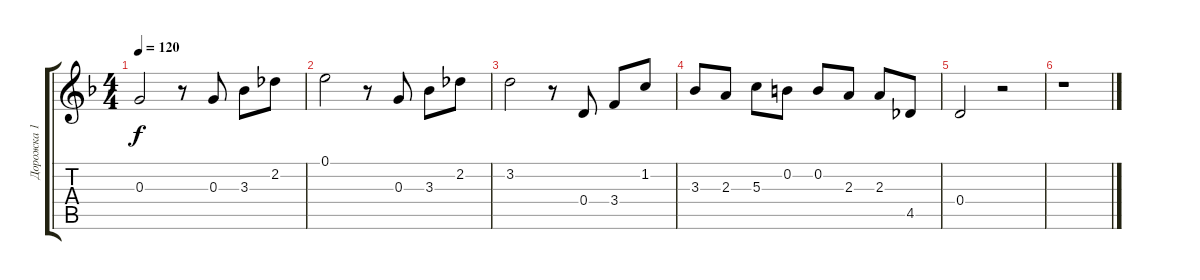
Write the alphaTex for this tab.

\track ("Дорожка 1" "Дорожка 1") {instrument electricguitarclean}
\staff {score tabs}
\tuning (E4 B3 G3 D3 A2 E2) {hide}
\ts (4 4)
\tempo 120
\clef g2
\ks dminor
0.3.2{dy f} r.8 0.3.8 3.3.8 2.2.8 |
0.1.2 r.8 0.3.8 3.3.8 2.2.8 |
3.2.2 r.8 0.4.8 3.4.8 1.2.8 |
3.3.8 2.3.8 5.3.8 0.2.8 0.2.8 2.3.8 2.3.8 4.5.8 |
0.4.2 r.2 |
r.1
